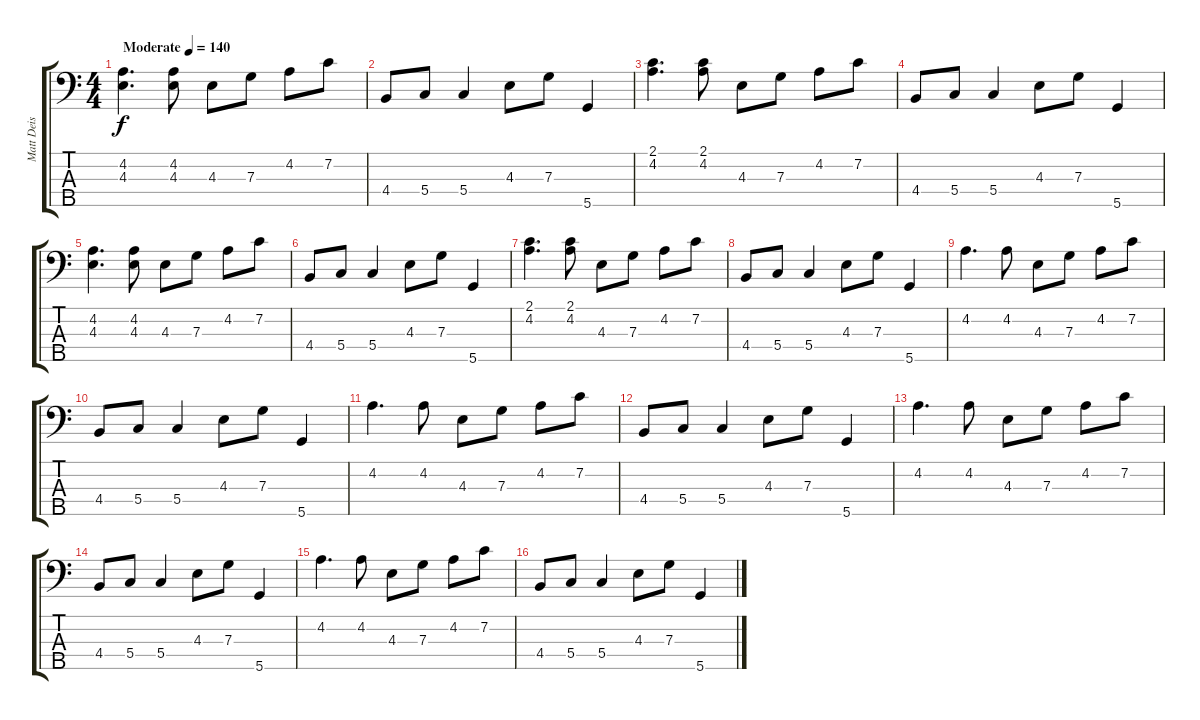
\track ("Matt Deis" "Matt Deis") {instrument electricbassfinger}
\staff {score tabs}
\tuning (Bb2 F2 C2 G1 D1) {hide}
\ts (4 4)
\tempo (140 "Moderate")
\clef f4
\ks c
(4.2 4.3).4{d dy f instrument electricbassfinger} (4.2 4.3).8 4.3.8 7.3.8 4.2.8 7.2.8 |
4.4.8 5.4.8 5.4.4 4.3.8 7.3.8 5.5.4 |
(2.1 4.2).4{d} (2.1 4.2).8 4.3.8 7.3.8 4.2.8 7.2.8 |
4.4.8 5.4.8 5.4.4 4.3.8 7.3.8 5.5.4 |
(4.2 4.3).4{d} (4.2 4.3).8 4.3.8 7.3.8 4.2.8 7.2.8 |
4.4.8 5.4.8 5.4.4 4.3.8 7.3.8 5.5.4 |
(2.1 4.2).4{d} (2.1 4.2).8 4.3.8 7.3.8 4.2.8 7.2.8 |
4.4.8 5.4.8 5.4.4 4.3.8 7.3.8 5.5.4 |
4.2.4{d} 4.2.8 4.3.8 7.3.8 4.2.8 7.2.8 |
4.4.8 5.4.8 5.4.4 4.3.8 7.3.8 5.5.4 |
4.2.4{d} 4.2.8 4.3.8 7.3.8 4.2.8 7.2.8 |
4.4.8 5.4.8 5.4.4 4.3.8 7.3.8 5.5.4 |
4.2.4{d} 4.2.8 4.3.8 7.3.8 4.2.8 7.2.8 |
4.4.8 5.4.8 5.4.4 4.3.8 7.3.8 5.5.4 |
4.2.4{d} 4.2.8 4.3.8 7.3.8 4.2.8 7.2.8 |
4.4.8 5.4.8 5.4.4 4.3.8 7.3.8 5.5.4
